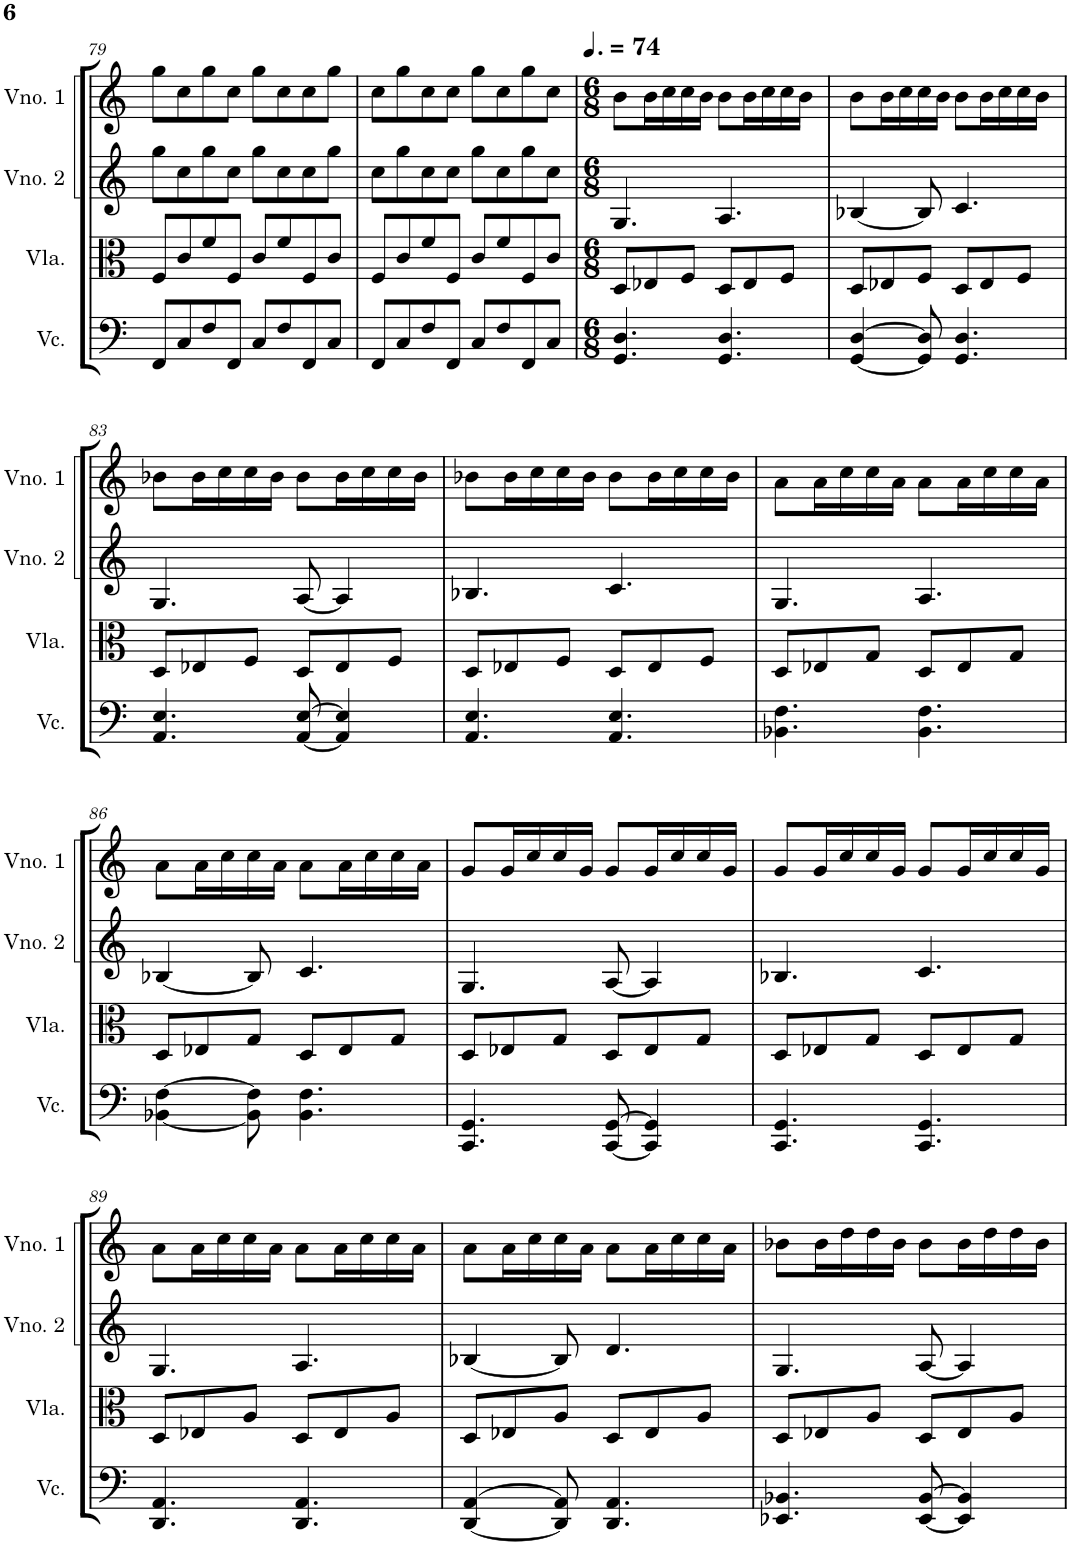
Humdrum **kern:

**kern	**kern	**kern	**kern
*part4	*part3	*part2	*part1
*staff4	*staff3	*staff2	*staff1
*I"Violoncelo	*I"Viola	*I"Violino 2	*I"Violino 1
*I'Vc.	*I'Vla.	*I'Vno. 2	*I'Vno. 1
!!LO:PB:g=z
*clefF4	*clefC3	*clefG2	*clefG2
*k[]	*k[]	*k[]	*k[]
*M4/4	*M4/4	*M4/4	*M4/4
=79	=79	=79	=79
8FF/L	8F/L	8gg\L	8gg\L
8C/	8c/	8cc\	8cc\
8F/	8f/	8gg\	8gg\
8FF/J	8F/J	8cc\J	8cc\J
8C/L	8c/L	8gg\L	8gg\L
8F/	8f/	8cc\	8cc\
8FF/	8F/	8cc\	8cc\
8C/J	8c/J	8gg\J	8gg\J
=80	=80	=80	=80
8FF/L	8F/L	8cc\L	8cc\L
8C/	8c/	8gg\	8gg\
8F/	8f/	8cc\	8cc\
8FF/J	8F/J	8cc\J	8cc\J
8C/L	8c/L	8gg\L	8gg\L
8F/	8f/	8cc\	8cc\
8FF/	8F/	8gg\	8gg\
8C/J	8c/J	8cc\J	8cc\J
=81	=81	=81	=81
*M6/8	*M6/8	*M6/8	*M6/8
*	*	*	*MM111
4.GG/ 4.D/	8D/L	4.G/	8b\L
.	8E-X/	.	16b\L
.	.	.	16cc\
.	8F/J	.	16cc\
.	.	.	16b\JJ
4.GG/ 4.D/	8D/L	4.A/	8b\L
.	8E-/	.	16b\L
.	.	.	16cc\
.	8F/J	.	16cc\
.	.	.	16b\JJ
=82	=82	=82	=82
[4GG/ [4D/	8D/L	[4B-X/	8b\L
.	8E-X/	.	16b\L
.	.	.	16cc\
8GG/] 8D/]	8F/J	8B-/]	16cc\
.	.	.	16b\JJ
4.GG/ 4.D/	8D/L	4.c/	8b\L
.	8E-/	.	16b\L
.	.	.	16cc\
.	8F/J	.	16cc\
.	.	.	16b\JJ
!!LO:LB:g=z
=83	=83	=83	=83
4.AA/ 4.E/	8D/L	4.G/	8b-X\L
.	8E-X/	.	16b-\L
.	.	.	16cc\
.	8F/J	.	16cc\
.	.	.	16b-\JJ
[8AA/ [8E/	8D/L	[8A/	8b-\L
4AA/] 4E/]	8E-/	4A/]	16b-\L
.	.	.	16cc\
.	8F/J	.	16cc\
.	.	.	16b-\JJ
=84	=84	=84	=84
4.AA/ 4.E/	8D/L	4.B-X/	8b-X\L
.	8E-X/	.	16b-\L
.	.	.	16cc\
.	8F/J	.	16cc\
.	.	.	16b-\JJ
4.AA/ 4.E/	8D/L	4.c/	8b-\L
.	8E-/	.	16b-\L
.	.	.	16cc\
.	8F/J	.	16cc\
.	.	.	16b-\JJ
=85	=85	=85	=85
4.BB-X\ 4.F\	8D/L	4.G/	8a\L
.	8E-X/	.	16a\L
.	.	.	16cc\
.	8G/J	.	16cc\
.	.	.	16a\JJ
4.BB-\ 4.F\	8D/L	4.A/	8a\L
.	8E-/	.	16a\L
.	.	.	16cc\
.	8G/J	.	16cc\
.	.	.	16a\JJ
!!LO:LB:g=z
=86	=86	=86	=86
[4BB-X\ [4F\	8D/L	[4B-X/	8a\L
.	8E-X/	.	16a\L
.	.	.	16cc\
8BB-\] 8F\]	8G/J	8B-/]	16cc\
.	.	.	16a\JJ
4.BB-\ 4.F\	8D/L	4.c/	8a\L
.	8E-/	.	16a\L
.	.	.	16cc\
.	8G/J	.	16cc\
.	.	.	16a\JJ
=87	=87	=87	=87
4.CC/ 4.GG/	8D/L	4.G/	8g/L
.	8E-X/	.	16g/L
.	.	.	16cc/
.	8G/J	.	16cc/
.	.	.	16g/JJ
[8CC/ [8GG/	8D/L	[8A/	8g/L
4CC/] 4GG/]	8E-/	4A/]	16g/L
.	.	.	16cc/
.	8G/J	.	16cc/
.	.	.	16g/JJ
=88	=88	=88	=88
4.CC/ 4.GG/	8D/L	4.B-X/	8g/L
.	8E-X/	.	16g/L
.	.	.	16cc/
.	8G/J	.	16cc/
.	.	.	16g/JJ
4.CC/ 4.GG/	8D/L	4.c/	8g/L
.	8E-/	.	16g/L
.	.	.	16cc/
.	8G/J	.	16cc/
.	.	.	16g/JJ
!!LO:LB:g=z
=89	=89	=89	=89
4.DD/ 4.AA/	8D/L	4.G/	8a\L
.	8E-X/	.	16a\L
.	.	.	16cc\
.	8A/J	.	16cc\
.	.	.	16a\JJ
4.DD/ 4.AA/	8D/L	4.A/	8a\L
.	8E-/	.	16a\L
.	.	.	16cc\
.	8A/J	.	16cc\
.	.	.	16a\JJ
=90	=90	=90	=90
[4DD/ [4AA/	8D/L	[4B-X/	8a\L
.	8E-X/	.	16a\L
.	.	.	16cc\
8DD/] 8AA/]	8A/J	8B-/]	16cc\
.	.	.	16a\JJ
4.DD/ 4.AA/	8D/L	4.d/	8a\L
.	8E-/	.	16a\L
.	.	.	16cc\
.	8A/J	.	16cc\
.	.	.	16a\JJ
=91	=91	=91	=91
4.EE-X/ 4.BB-X/	8D/L	4.G/	8b-X\L
.	8E-X/	.	16b-\L
.	.	.	16dd\
.	8A/J	.	16dd\
.	.	.	16b-\JJ
[8EE-/ [8BB-/	8D/L	[8A/	8b-\L
4EE-/] 4BB-/]	8E-/	4A/]	16b-\L
.	.	.	16dd\
.	8A/J	.	16dd\
.	.	.	16b-\JJ
=	=	=	=
*-	*-	*-	*-
